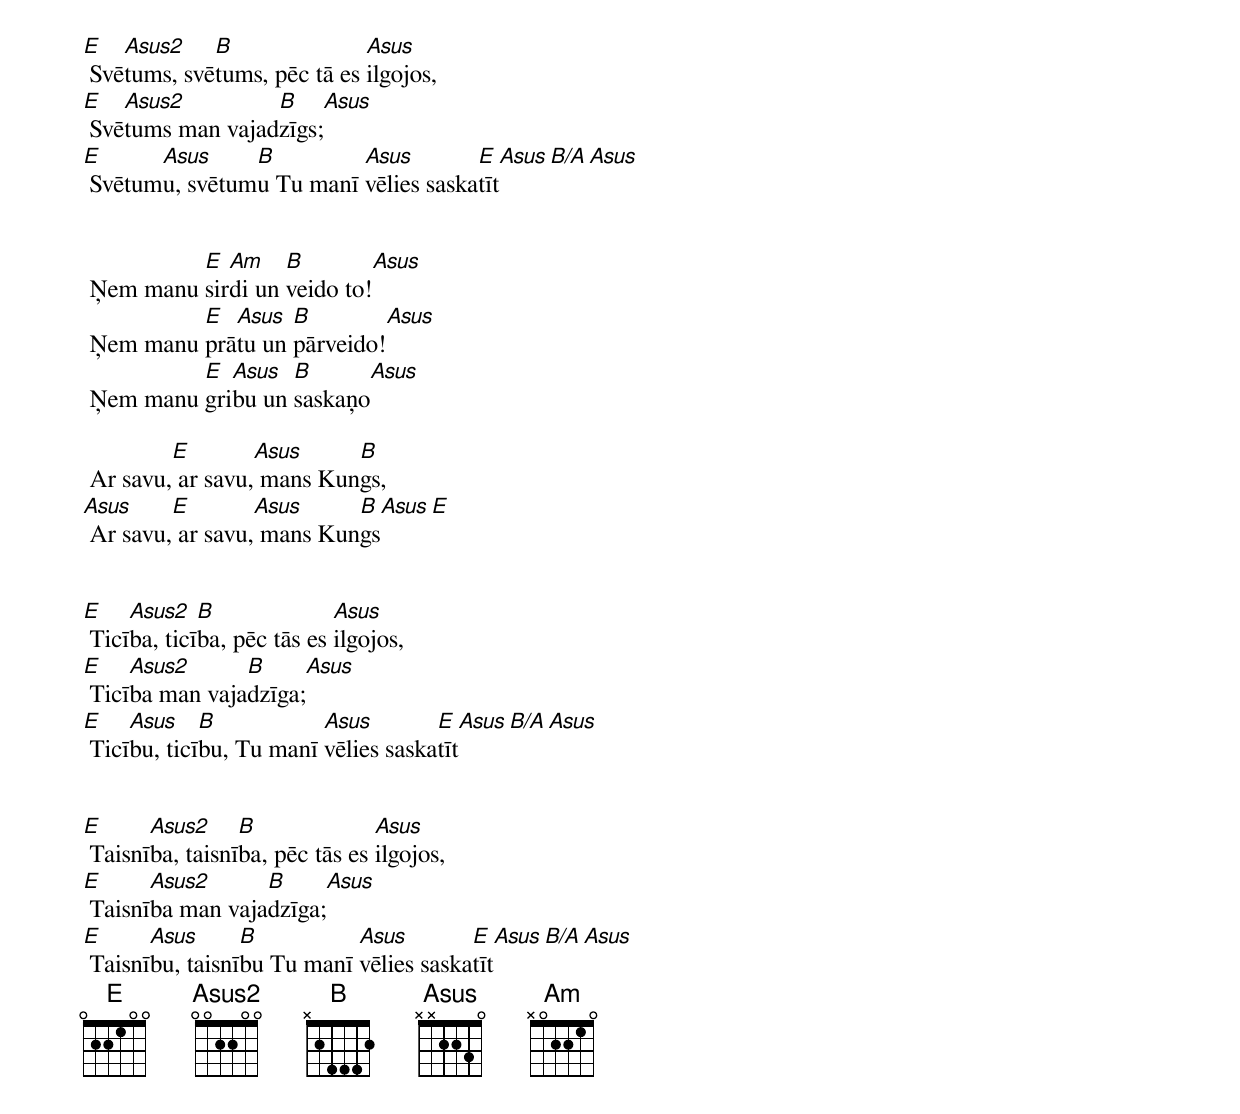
E   Asus2    B               Asus
 Svētums, svētums, pēc tā es ilgojos,
E   Asus2         B    Asus
 Svētums man vajadzīgs;
E      Asus     B         Asus        E   Asus  B/A  Asus
 Svētumu, svētumu Tu manī vēlies saskatīt


          E  Am    B        Asus
 Ņem manu sirdi un veido to!
          E  Asus  B        Asus
 Ņem manu prātu un pārveido!
          E  Asus  B       Asus
 Ņem manu gribu un saskaņo

         E        Asus     B
 Ar savu, ar savu, mans Kungs,
Asus     E        Asus     B Asus E
 Ar savu, ar savu, mans Kungs


E    Asus2   B              Asus
 Ticība, ticība, pēc tās es ilgojos,
E    Asus2      B     Asus
 Ticība man vajadzīga;
E    Asus    B           Asus        E   Asus B/A Asus
 Ticību, ticību, Tu manī vēlies saskatīt


E      Asus2     B              Asus
 Taisnība, taisnība, pēc tās es ilgojos,
E      Asus2      B     Asus
 Taisnība man vajadzīga;
E      Asus      B          Asus        E   Asus B/A Asus
 Taisnību, taisnību Tu manī vēlies saskatīt
